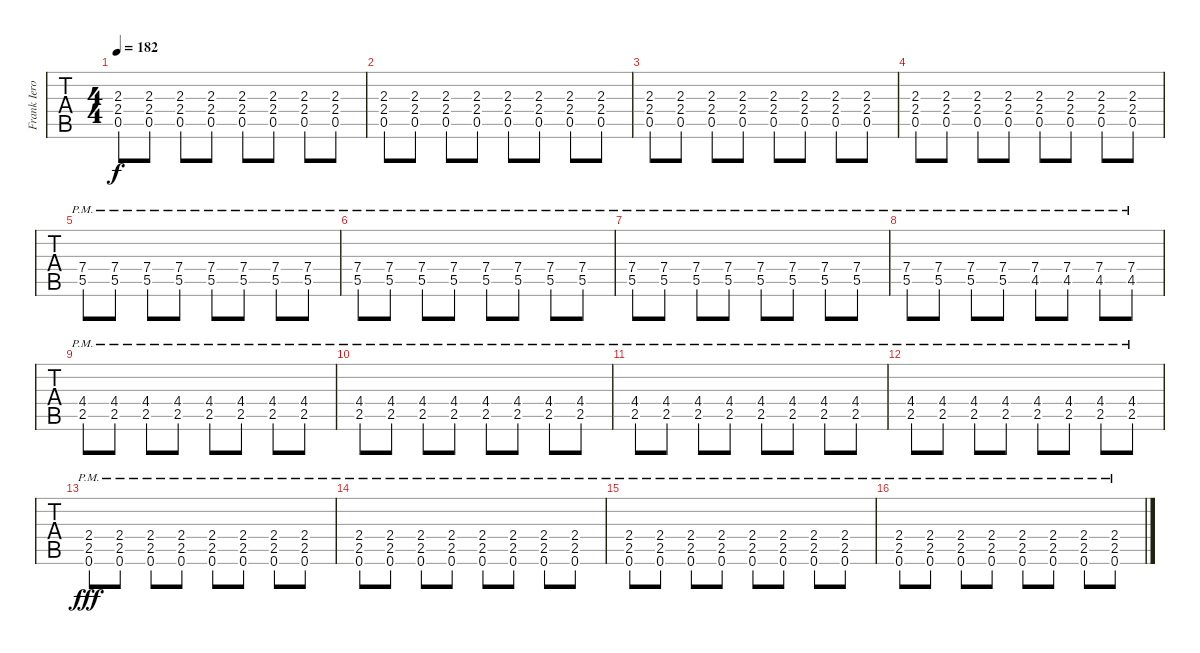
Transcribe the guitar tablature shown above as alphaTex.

\track ("Frank Iero" "Frank Iero") {instrument distortionguitar}
\staff {tabs}
\tuning (E4 B3 G3 D3 A2 E2) {hide}
\ts (4 4)
\tempo 182
\clef g2
\ks c
(2.3 2.4 0.5).8{dy f} (2.3 2.4 0.5).8 (2.3 2.4 0.5).8 (2.3 2.4 0.5).8 (2.3 2.4 0.5).8 (2.3 2.4 0.5).8 (2.3 2.4 0.5).8 (2.3 2.4 0.5).8 |
(2.3 2.4 0.5).8 (2.3 2.4 0.5).8 (2.3 2.4 0.5).8 (2.3 2.4 0.5).8 (2.3 2.4 0.5).8 (2.3 2.4 0.5).8 (2.3 2.4 0.5).8 (2.3 2.4 0.5).8 |
(2.3 2.4 0.5).8 (2.3 2.4 0.5).8 (2.3 2.4 0.5).8 (2.3 2.4 0.5).8 (2.3 2.4 0.5).8 (2.3 2.4 0.5).8 (2.3 2.4 0.5).8 (2.3 2.4 0.5).8 |
(2.3 2.4 0.5).8 (2.3 2.4 0.5).8 (2.3 2.4 0.5).8 (2.3 2.4 0.5).8 (2.3 2.4 0.5).8 (2.3 2.4 0.5).8 (2.3 2.4 0.5).8 (2.3 2.4 0.5).8 |
(7.4{pm} 5.5{pm}).8 (7.4{pm} 5.5{pm}).8 (7.4{pm} 5.5{pm}).8 (7.4{pm} 5.5{pm}).8 (7.4{pm} 5.5{pm}).8 (7.4{pm} 5.5{pm}).8 (7.4{pm} 5.5{pm}).8 (7.4{pm} 5.5{pm}).8 |
(7.4{pm} 5.5{pm}).8 (7.4{pm} 5.5{pm}).8 (7.4{pm} 5.5{pm}).8 (7.4{pm} 5.5{pm}).8 (7.4{pm} 5.5{pm}).8 (7.4{pm} 5.5{pm}).8 (7.4{pm} 5.5{pm}).8 (7.4{pm} 5.5{pm}).8 |
(7.4{pm} 5.5{pm}).8 (7.4{pm} 5.5{pm}).8 (7.4{pm} 5.5{pm}).8 (7.4{pm} 5.5{pm}).8 (7.4{pm} 5.5{pm}).8 (7.4{pm} 5.5{pm}).8 (7.4{pm} 5.5{pm}).8 (7.4{pm} 5.5{pm}).8 |
(7.4{pm} 5.5{pm}).8 (7.4{pm} 5.5{pm}).8 (7.4{pm} 5.5{pm}).8 (7.4{pm} 5.5{pm}).8 (7.4{pm} 4.5{pm}).8 (7.4{pm} 4.5{pm}).8 (7.4{pm} 4.5{pm}).8 (7.4{pm} 4.5{pm}).8 |
(4.4{pm} 2.5{pm}).8 (4.4{pm} 2.5{pm}).8 (4.4{pm} 2.5{pm}).8 (4.4{pm} 2.5{pm}).8 (4.4{pm} 2.5{pm}).8 (4.4{pm} 2.5{pm}).8 (4.4{pm} 2.5{pm}).8 (4.4{pm} 2.5{pm}).8 |
(4.4{pm} 2.5{pm}).8 (4.4{pm} 2.5{pm}).8 (4.4{pm} 2.5{pm}).8 (4.4{pm} 2.5{pm}).8 (4.4{pm} 2.5{pm}).8 (4.4{pm} 2.5{pm}).8 (4.4{pm} 2.5{pm}).8 (4.4{pm} 2.5{pm}).8 |
(4.4{pm} 2.5{pm}).8 (4.4{pm} 2.5{pm}).8 (4.4{pm} 2.5{pm}).8 (4.4{pm} 2.5{pm}).8 (4.4{pm} 2.5{pm}).8 (4.4{pm} 2.5{pm}).8 (4.4{pm} 2.5{pm}).8 (4.4{pm} 2.5{pm}).8 |
(4.4{pm} 2.5{pm}).8 (4.4{pm} 2.5{pm}).8 (4.4{pm} 2.5{pm}).8 (4.4{pm} 2.5{pm}).8 (4.4{pm} 2.5{pm}).8 (4.4{pm} 2.5{pm}).8 (4.4{pm} 2.5{pm}).8 (4.4{pm} 2.5{pm}).8 |
(2.4{pm} 2.5{pm} 0.6{pm}).8{dy fff} (2.4{pm} 2.5{pm} 0.6{pm}).8 (2.4{pm} 2.5{pm} 0.6{pm}).8 (2.4{pm} 2.5{pm} 0.6{pm}).8 (2.4{pm} 2.5{pm} 0.6{pm}).8 (2.4{pm} 2.5{pm} 0.6{pm}).8 (2.4{pm} 2.5{pm} 0.6{pm}).8 (2.4{pm} 2.5{pm} 0.6{pm}).8 |
(2.4{pm} 2.5{pm} 0.6{pm}).8 (2.4{pm} 2.5{pm} 0.6{pm}).8 (2.4{pm} 2.5{pm} 0.6{pm}).8 (2.4{pm} 2.5{pm} 0.6{pm}).8 (2.4{pm} 2.5{pm} 0.6{pm}).8 (2.4{pm} 2.5{pm} 0.6{pm}).8 (2.4{pm} 2.5{pm} 0.6{pm}).8 (2.4{pm} 2.5{pm} 0.6{pm}).8 |
(2.4{pm} 2.5{pm} 0.6{pm}).8 (2.4{pm} 2.5{pm} 0.6{pm}).8 (2.4{pm} 2.5{pm} 0.6{pm}).8 (2.4{pm} 2.5{pm} 0.6{pm}).8 (2.4{pm} 2.5{pm} 0.6{pm}).8 (2.4{pm} 2.5{pm} 0.6{pm}).8 (2.4{pm} 2.5{pm} 0.6{pm}).8 (2.4{pm} 2.5{pm} 0.6{pm}).8 |
(2.4{pm} 2.5{pm} 0.6{pm}).8 (2.4{pm} 2.5{pm} 0.6{pm}).8 (2.4{pm} 2.5{pm} 0.6{pm}).8 (2.4{pm} 2.5{pm} 0.6{pm}).8 (2.4{pm} 2.5{pm} 0.6{pm}).8 (2.4{pm} 2.5{pm} 0.6{pm}).8 (2.4{pm} 2.5{pm} 0.6{pm}).8 (2.4{pm} 2.5{pm} 0.6{pm}).8
